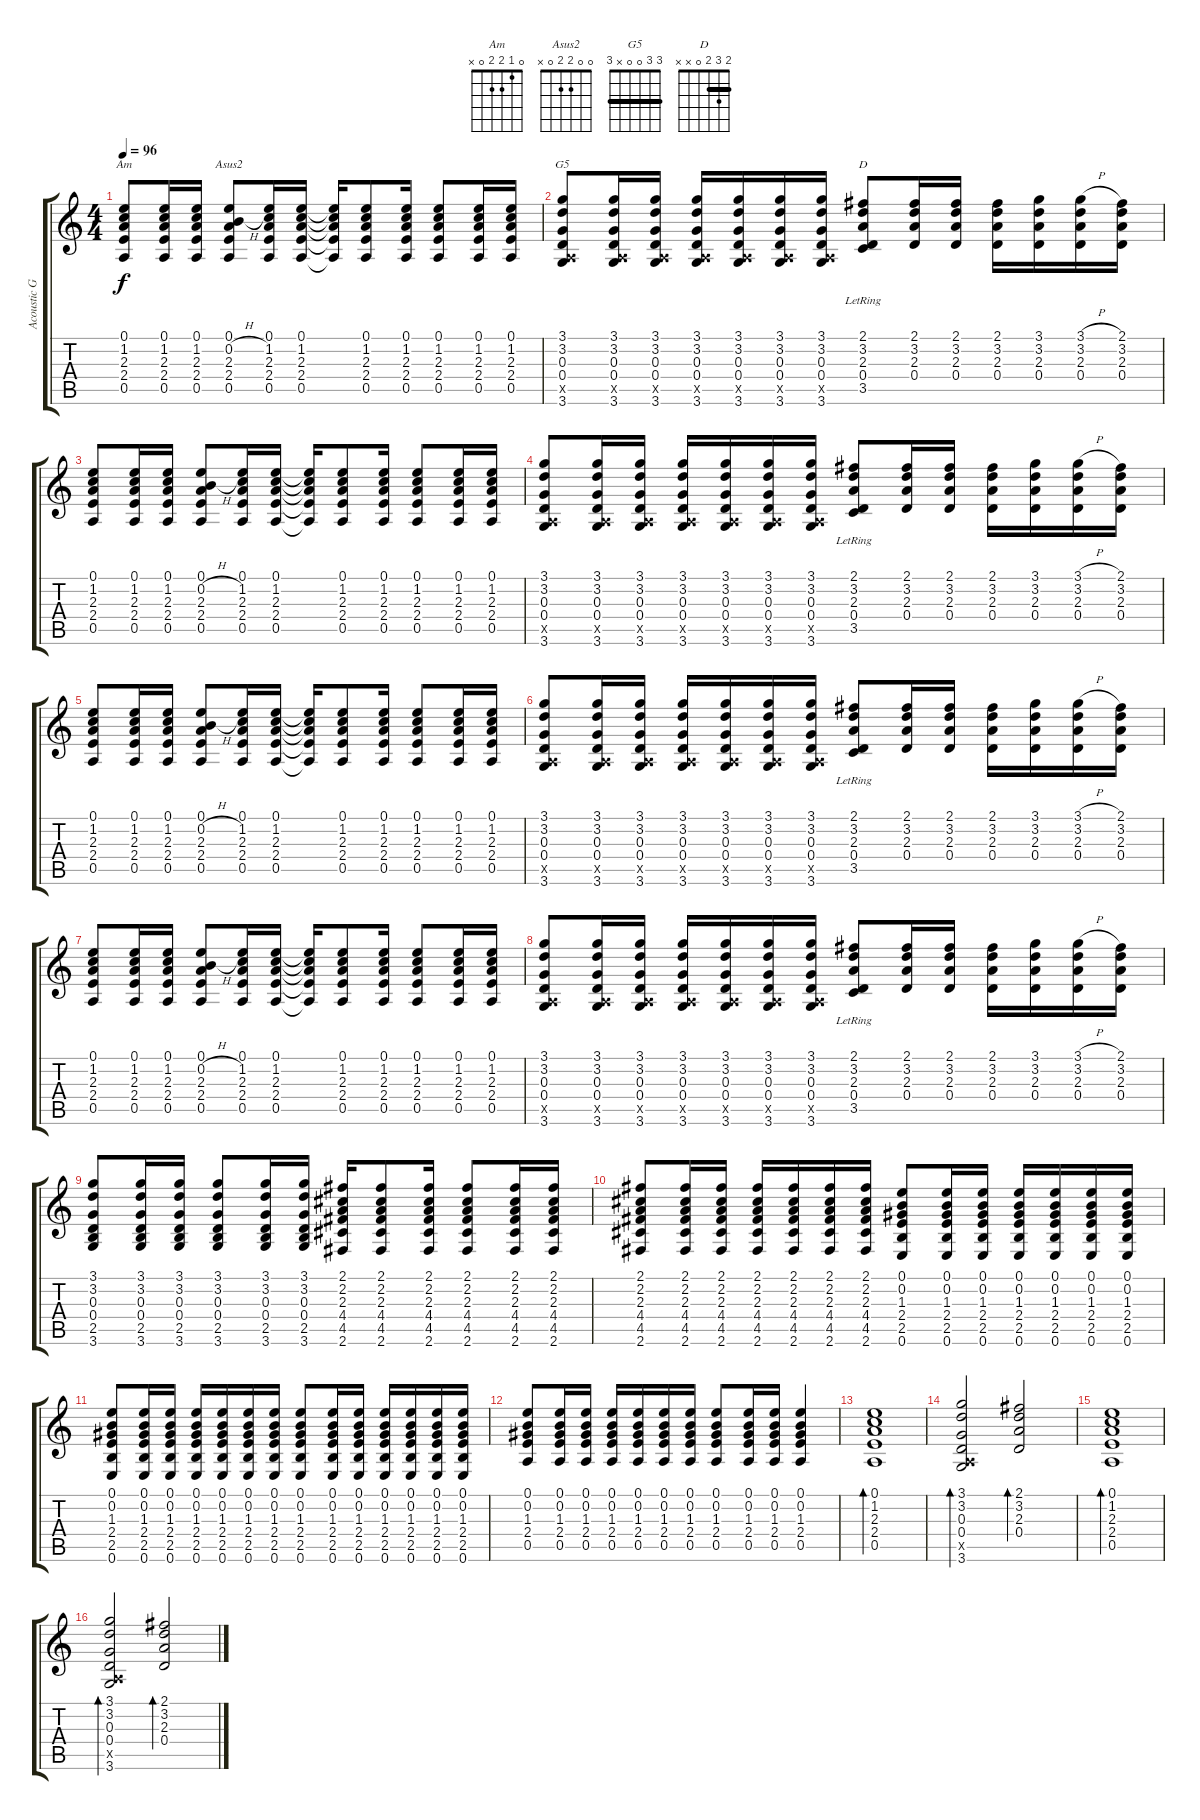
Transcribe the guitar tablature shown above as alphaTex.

\track ("Acoustic Guitar" "Acoustic G") {instrument acousticguitarsteel}
\staff {score tabs}
\tuning (E4 B3 G3 D3 A2 E2) {hide}
\chord ("Am" 0 1 2 2 0 x)
\chord ("Asus2" 0 0 2 2 0 x)
\chord ("G5" 3 3 0 0 x 3) {barre 3}
\chord ("D" 2 3 2 0 x x) {barre 2}
\ts (4 4)
\tempo 96
\clef g2
\ks c
(0.1 1.2 2.3 2.4 0.5).8{ch "Am" dy f} (0.1 1.2 2.3 2.4 0.5).16 (0.1 1.2 2.3 2.4 0.5).16 (0.1 0.2{h} 2.3 2.4 0.5).8{ch "Asus2"} (0.1 1.2 2.3 2.4 0.5).16 (0.1 1.2 2.3 2.4 0.5).16 (0.1{t} 1.2{t} 2.3{t} 2.4{t} 0.5{t}).16 (0.1 1.2 2.3 2.4 0.5).8 (0.1 1.2 2.3 2.4 0.5).16 (0.1 1.2 2.3 2.4 0.5).8 (0.1 1.2 2.3 2.4 0.5).16 (0.1 1.2 2.3 2.4 0.5).16 |
(3.1 3.2 0.3 0.4 0.5{x} 3.6).8{ch "G5"} (3.1 3.2 0.3 0.4 0.5{x} 3.6).16 (3.1 3.2 0.3 0.4 0.5{x} 3.6).16 (3.1 3.2 0.3 0.4 0.5{x} 3.6).16 (3.1 3.2 0.3 0.4 0.5{x} 3.6).16 (3.1 3.2 0.3 0.4 0.5{x} 3.6).16 (3.1 3.2 0.3 0.4 0.5{x} 3.6).16 (2.1 3.2 2.3 0.4 3.5{lr}).8{ch "D"} (2.1 3.2 2.3 0.4).16 (2.1 3.2 2.3 0.4).16 (2.1 3.2 2.3 0.4).16 (3.1 3.2 2.3 0.4).16 (3.1{h} 3.2 2.3 0.4).16 (2.1 3.2 2.3 0.4).16 |
(0.1 1.2 2.3 2.4 0.5).8 (0.1 1.2 2.3 2.4 0.5).16 (0.1 1.2 2.3 2.4 0.5).16 (0.1 0.2{h} 2.3 2.4 0.5).8 (0.1 1.2 2.3 2.4 0.5).16 (0.1 1.2 2.3 2.4 0.5).16 (0.1{t} 1.2{t} 2.3{t} 2.4{t} 0.5{t}).16 (0.1 1.2 2.3 2.4 0.5).8 (0.1 1.2 2.3 2.4 0.5).16 (0.1 1.2 2.3 2.4 0.5).8 (0.1 1.2 2.3 2.4 0.5).16 (0.1 1.2 2.3 2.4 0.5).16 |
(3.1 3.2 0.3 0.4 0.5{x} 3.6).8 (3.1 3.2 0.3 0.4 0.5{x} 3.6).16 (3.1 3.2 0.3 0.4 0.5{x} 3.6).16 (3.1 3.2 0.3 0.4 0.5{x} 3.6).16 (3.1 3.2 0.3 0.4 0.5{x} 3.6).16 (3.1 3.2 0.3 0.4 0.5{x} 3.6).16 (3.1 3.2 0.3 0.4 0.5{x} 3.6).16 (2.1 3.2 2.3 0.4 3.5{lr}).8 (2.1 3.2 2.3 0.4).16 (2.1 3.2 2.3 0.4).16 (2.1 3.2 2.3 0.4).16 (3.1 3.2 2.3 0.4).16 (3.1{h} 3.2 2.3 0.4).16 (2.1 3.2 2.3 0.4).16 |
(0.1 1.2 2.3 2.4 0.5).8 (0.1 1.2 2.3 2.4 0.5).16 (0.1 1.2 2.3 2.4 0.5).16 (0.1 0.2{h} 2.3 2.4 0.5).8 (0.1 1.2 2.3 2.4 0.5).16 (0.1 1.2 2.3 2.4 0.5).16 (0.1{t} 1.2{t} 2.3{t} 2.4{t} 0.5{t}).16 (0.1 1.2 2.3 2.4 0.5).8 (0.1 1.2 2.3 2.4 0.5).16 (0.1 1.2 2.3 2.4 0.5).8 (0.1 1.2 2.3 2.4 0.5).16 (0.1 1.2 2.3 2.4 0.5).16 |
(3.1 3.2 0.3 0.4 0.5{x} 3.6).8 (3.1 3.2 0.3 0.4 0.5{x} 3.6).16 (3.1 3.2 0.3 0.4 0.5{x} 3.6).16 (3.1 3.2 0.3 0.4 0.5{x} 3.6).16 (3.1 3.2 0.3 0.4 0.5{x} 3.6).16 (3.1 3.2 0.3 0.4 0.5{x} 3.6).16 (3.1 3.2 0.3 0.4 0.5{x} 3.6).16 (2.1 3.2 2.3 0.4 3.5{lr}).8 (2.1 3.2 2.3 0.4).16 (2.1 3.2 2.3 0.4).16 (2.1 3.2 2.3 0.4).16 (3.1 3.2 2.3 0.4).16 (3.1{h} 3.2 2.3 0.4).16 (2.1 3.2 2.3 0.4).16 |
(0.1 1.2 2.3 2.4 0.5).8 (0.1 1.2 2.3 2.4 0.5).16 (0.1 1.2 2.3 2.4 0.5).16 (0.1 0.2{h} 2.3 2.4 0.5).8 (0.1 1.2 2.3 2.4 0.5).16 (0.1 1.2 2.3 2.4 0.5).16 (0.1{t} 1.2{t} 2.3{t} 2.4{t} 0.5{t}).16 (0.1 1.2 2.3 2.4 0.5).8 (0.1 1.2 2.3 2.4 0.5).16 (0.1 1.2 2.3 2.4 0.5).8 (0.1 1.2 2.3 2.4 0.5).16 (0.1 1.2 2.3 2.4 0.5).16 |
(3.1 3.2 0.3 0.4 0.5{x} 3.6).8 (3.1 3.2 0.3 0.4 0.5{x} 3.6).16 (3.1 3.2 0.3 0.4 0.5{x} 3.6).16 (3.1 3.2 0.3 0.4 0.5{x} 3.6).16 (3.1 3.2 0.3 0.4 0.5{x} 3.6).16 (3.1 3.2 0.3 0.4 0.5{x} 3.6).16 (3.1 3.2 0.3 0.4 0.5{x} 3.6).16 (2.1 3.2 2.3 0.4 3.5{lr}).8 (2.1 3.2 2.3 0.4).16 (2.1 3.2 2.3 0.4).16 (2.1 3.2 2.3 0.4).16 (3.1 3.2 2.3 0.4).16 (3.1{h} 3.2 2.3 0.4).16 (2.1 3.2 2.3 0.4).16 |
(3.1 3.2 0.3 0.4 2.5 3.6).8 (3.1 3.2 0.3 0.4 2.5 3.6).16 (3.1 3.2 0.3 0.4 2.5 3.6).16 (3.1 3.2 0.3 0.4 2.5 3.6).8 (3.1 3.2 0.3 0.4 2.5 3.6).16 (3.1 3.2 0.3 0.4 2.5 3.6).16 (2.1 2.2 2.3 4.4 4.5 2.6).16 (2.1 2.2 2.3 4.4 4.5 2.6).8 (2.1 2.2 2.3 4.4 4.5 2.6).16 (2.1 2.2 2.3 4.4 4.5 2.6).8 (2.1 2.2 2.3 4.4 4.5 2.6).16 (2.1 2.2 2.3 4.4 4.5 2.6).16 |
(2.1 2.2 2.3 4.4 4.5 2.6).8 (2.1 2.2 2.3 4.4 4.5 2.6).16 (2.1 2.2 2.3 4.4 4.5 2.6).16 (2.1 2.2 2.3 4.4 4.5 2.6).16 (2.1 2.2 2.3 4.4 4.5 2.6).16 (2.1 2.2 2.3 4.4 4.5 2.6).16 (2.1 2.2 2.3 4.4 4.5 2.6).16 (0.1 0.2 1.3 2.4 2.5 0.6).8 (0.1 0.2 1.3 2.4 2.5 0.6).16 (0.1 0.2 1.3 2.4 2.5 0.6).16 (0.1 0.2 1.3 2.4 2.5 0.6).16 (0.1 0.2 1.3 2.4 2.5 0.6).16 (0.1 0.2 1.3 2.4 2.5 0.6).16 (0.1 0.2 1.3 2.4 2.5 0.6).16 |
(0.1 0.2 1.3 2.4 2.5 0.6).8 (0.1 0.2 1.3 2.4 2.5 0.6).16 (0.1 0.2 1.3 2.4 2.5 0.6).16 (0.1 0.2 1.3 2.4 2.5 0.6).16 (0.1 0.2 1.3 2.4 2.5 0.6).16 (0.1 0.2 1.3 2.4 2.5 0.6).16 (0.1 0.2 1.3 2.4 2.5 0.6).16 (0.1 0.2 1.3 2.4 2.5 0.6).8 (0.1 0.2 1.3 2.4 2.5 0.6).16 (0.1 0.2 1.3 2.4 2.5 0.6).16 (0.1 0.2 1.3 2.4 2.5 0.6).16 (0.1 0.2 1.3 2.4 2.5 0.6).16 (0.1 0.2 1.3 2.4 2.5 0.6).16 (0.1 0.2 1.3 2.4 2.5 0.6).16 |
(0.1 0.2 1.3 2.4 0.5).8 (0.1 0.2 1.3 2.4 0.5).16 (0.1 0.2 1.3 2.4 0.5).16 (0.1 0.2 1.3 2.4 0.5).16 (0.1 0.2 1.3 2.4 0.5).16 (0.1 0.2 1.3 2.4 0.5).16 (0.1 0.2 1.3 2.4 0.5).16 (0.1 0.2 1.3 2.4 0.5).8 (0.1 0.2 1.3 2.4 0.5).16 (0.1 0.2 1.3 2.4 0.5).16 (0.1 0.2 1.3 2.4 0.5).4 |
(0.1 1.2 2.3 2.4 0.5).1{bd 240} |
(3.1 3.2 0.3 0.4 0.5{x} 3.6).2{bd 120} (2.1 3.2 2.3 0.4).2{bd 120} |
(0.1 1.2 2.3 2.4 0.5).1{bd 240} |
(3.1 3.2 0.3 0.4 0.5{x} 3.6).2{bd 120} (2.1 3.2 2.3 0.4).2{bd 120}
